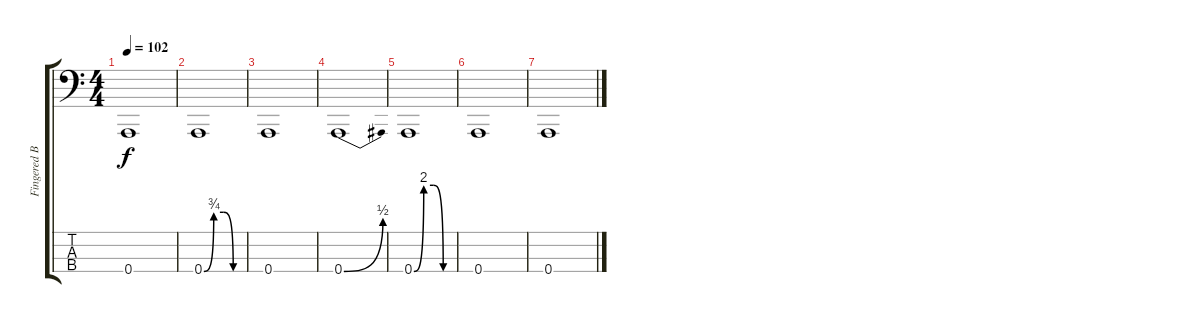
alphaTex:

\track ("Fingered Bass (Fieldy)" "Fingered B") {instrument electricbassfinger}
\staff {score tabs}
\tuning (F2 G1 D1 A0) {hide}
\ts (4 4)
\tempo 102
\clef f4
\ks c
0.4.1{dy f} |
0.4{be (custom 0 0 15 3 30 3 45 0 60 0)}.1 |
0.4.1 |
0.4{be (bend 0 0 60 2)}.1 |
0.4{be (custom 0 0 15 8 30 8 45 0 60 0)}.1 |
0.4.1 |
0.4.1
